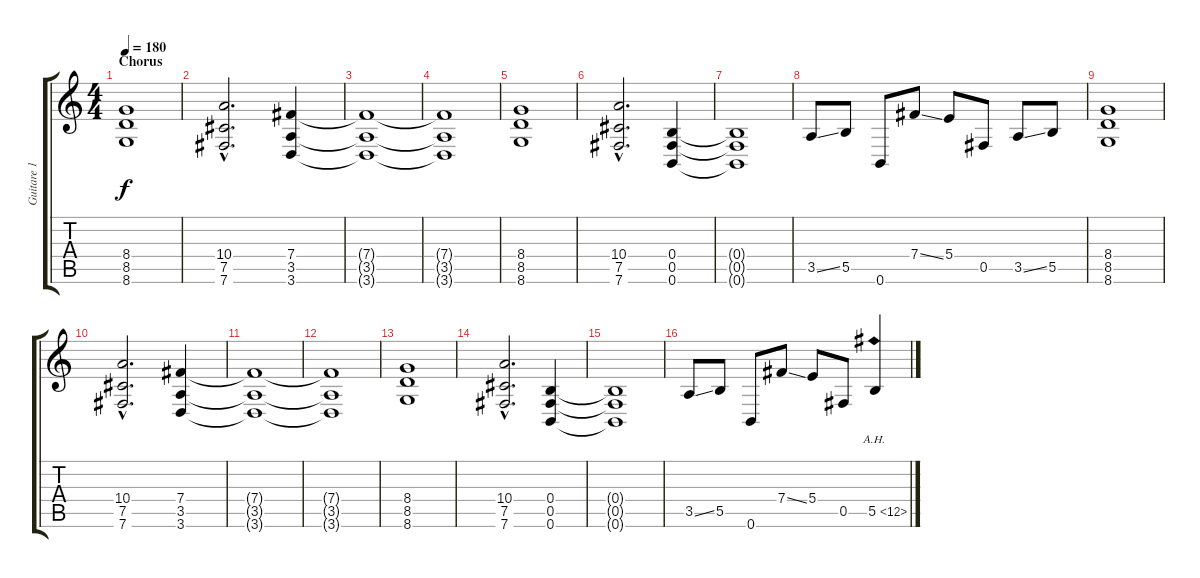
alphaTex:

\track ("Guitare 1" "Guitare 1") {instrument distortionguitar}
\staff {score tabs}
\tuning (Db4 Ab3 E3 B2 Gb2 B1) {hide}
\ts (4 4)
\section ("" "Chorus")
\tempo 180
\clef g2
\ks c
(8.4 8.5 8.6).1{dy f} |
(10.4{hac} 7.5{hac} 7.6{hac}).2{d} (7.4 3.5 3.6).4 |
(7.4{t} 3.5{t} 3.6{t}).1 |
(7.4{t} 3.5{t} 3.6{t}).1 |
(8.4 8.5 8.6).1 |
(10.4{hac} 7.5{hac} 7.6{hac}).2{d} (0.4 0.5 0.6).4 |
(0.4{t} 0.5{t} 0.6{t}).1 |
3.5{ss}.8 5.5.8 0.6.8 7.4{ss}.8 5.4.8 0.5.8 3.5{ss}.8 5.5.8 |
(8.4 8.5 8.6).1 |
(10.4{hac} 7.5{hac} 7.6{hac}).2{d} (7.4 3.5 3.6).4 |
(7.4{t} 3.5{t} 3.6{t}).1 |
(7.4{t} 3.5{t} 3.6{t}).1 |
(8.4 8.5 8.6).1 |
(10.4{hac} 7.5{hac} 7.6{hac}).2{d} (0.4 0.5 0.6).4 |
(0.4{t} 0.5{t} 0.6{t}).1 |
3.5{ss}.8 5.5.8 0.6.8 7.4{ss}.8 5.4.8 0.5.8 5.5{ah 7}.4
